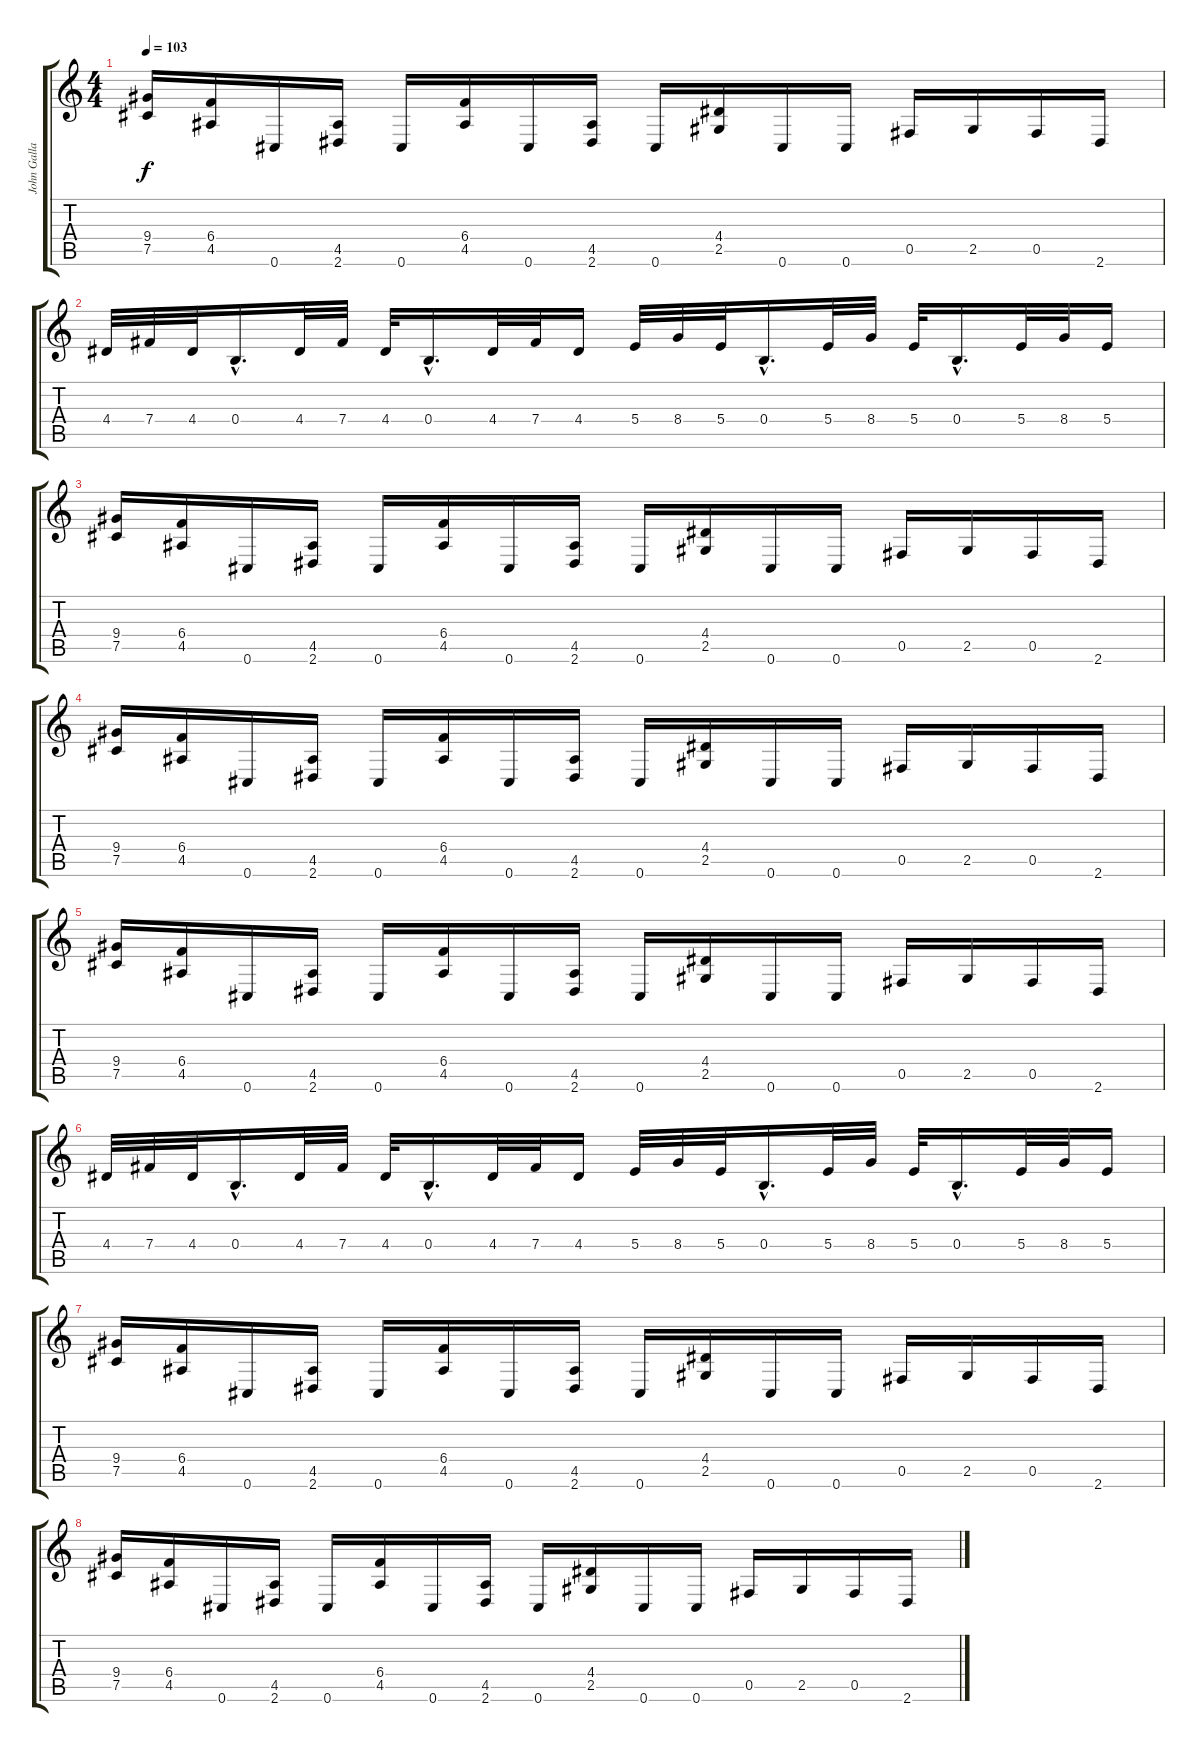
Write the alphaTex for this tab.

\track ("John Gallagher" "John Galla") {instrument distortionguitar}
\staff {score tabs}
\tuning (Db4 Ab3 E3 B2 Gb2 Db2) {hide}
\ts (4 4)
\tempo 103
\clef g2
\ks c
(9.4 7.5).16{dy f} (6.4 4.5).16 0.6.16 (4.5 2.6).16 0.6.16 (6.4 4.5).16 0.6.16 (4.5 2.6).16 0.6.16 (4.4 2.5).16 0.6.16 0.6.16 0.5.16 2.5.16 0.5.16 2.6.16 |
4.4.32 7.4.32 4.4.32 0.4{hac}.16{d} 4.4.32 7.4.32 4.4.32 0.4{hac}.16{d} 4.4.32 7.4.32 4.4.16 5.4.32 8.4.32 5.4.32 0.4{hac}.16{d} 5.4.32 8.4.32 5.4.32 0.4{hac}.16{d} 5.4.32 8.4.32 5.4.16 |
(9.4 7.5).16 (6.4 4.5).16 0.6.16 (4.5 2.6).16 0.6.16 (6.4 4.5).16 0.6.16 (4.5 2.6).16 0.6.16 (4.4 2.5).16 0.6.16 0.6.16 0.5.16 2.5.16 0.5.16 2.6.16 |
(9.4 7.5).16 (6.4 4.5).16 0.6.16 (4.5 2.6).16 0.6.16 (6.4 4.5).16 0.6.16 (4.5 2.6).16 0.6.16 (4.4 2.5).16 0.6.16 0.6.16 0.5.16 2.5.16 0.5.16 2.6.16 |
(9.4 7.5).16 (6.4 4.5).16 0.6.16 (4.5 2.6).16 0.6.16 (6.4 4.5).16 0.6.16 (4.5 2.6).16 0.6.16 (4.4 2.5).16 0.6.16 0.6.16 0.5.16 2.5.16 0.5.16 2.6.16 |
4.4.32 7.4.32 4.4.32 0.4{hac}.16{d} 4.4.32 7.4.32 4.4.32 0.4{hac}.16{d} 4.4.32 7.4.32 4.4.16 5.4.32 8.4.32 5.4.32 0.4{hac}.16{d} 5.4.32 8.4.32 5.4.32 0.4{hac}.16{d} 5.4.32 8.4.32 5.4.16 |
(9.4 7.5).16 (6.4 4.5).16 0.6.16 (4.5 2.6).16 0.6.16 (6.4 4.5).16 0.6.16 (4.5 2.6).16 0.6.16 (4.4 2.5).16 0.6.16 0.6.16 0.5.16 2.5.16 0.5.16 2.6.16 |
(9.4 7.5).16 (6.4 4.5).16 0.6.16 (4.5 2.6).16 0.6.16 (6.4 4.5).16 0.6.16 (4.5 2.6).16 0.6.16 (4.4 2.5).16 0.6.16 0.6.16 0.5.16 2.5.16 0.5.16 2.6.16
